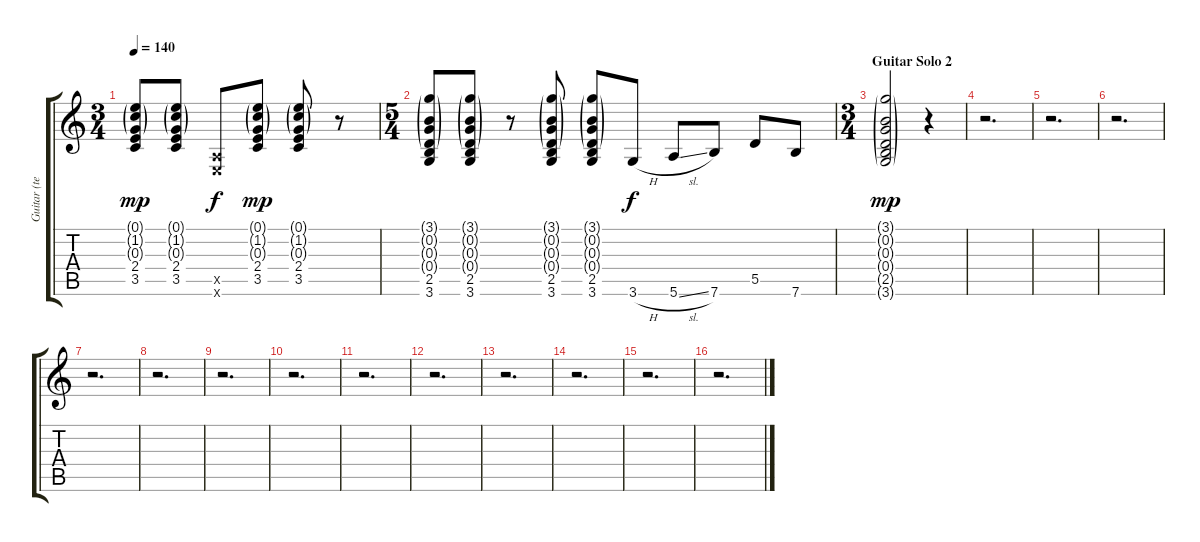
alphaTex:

\track ("Guitar (tele)" "Guitar (te") {instrument overdrivenguitar}
\staff {score tabs}
\tuning (E4 B3 G3 D3 A2 E2) {hide}
\ts (3 4)
\tempo 140
\clef g2
\ks c
(0.1{g} 1.2{g} 0.3{g} 2.4 3.5).8{dy mp} (0.1{g} 1.2{g} 0.3{g} 2.4 3.5).8 (0.5{x} 0.6{x}).8{dy f} (0.1{g} 1.2{g} 0.3{g} 2.4 3.5).8{dy mp} (0.1{g} 1.2{g} 0.3{g} 2.4 3.5).8 r.8 |
\ts (5 4)
(3.1{g} 0.2{g} 0.3{g} 0.4{g} 2.5 3.6).8 (3.1{g} 0.2{g} 0.3{g} 0.4{g} 2.5 3.6).8 r.8 (3.1{g} 0.2{g} 0.3{g} 0.4{g} 2.5 3.6).8 (3.1{g} 0.2{g} 0.3{g} 0.4{g} 2.5 3.6).8 3.6{h}.8{dy f} 5.6{sl}.8 7.6.8 5.5.8 7.6.8 |
\ts (3 4)
\section ("" "Guitar Solo 2")
(3.1{g} 0.2{g} 0.3{g} 0.4{g} 2.5{g} 3.6{g}).2{dy mp} r.4 |
r.2{d} |
r.2{d} |
r.2{d} |
r.2{d} |
r.2{d} |
r.2{d} |
r.2{d} |
r.2{d} |
r.2{d} |
r.2{d} |
r.2{d} |
r.2{d} |
r.2{d}
